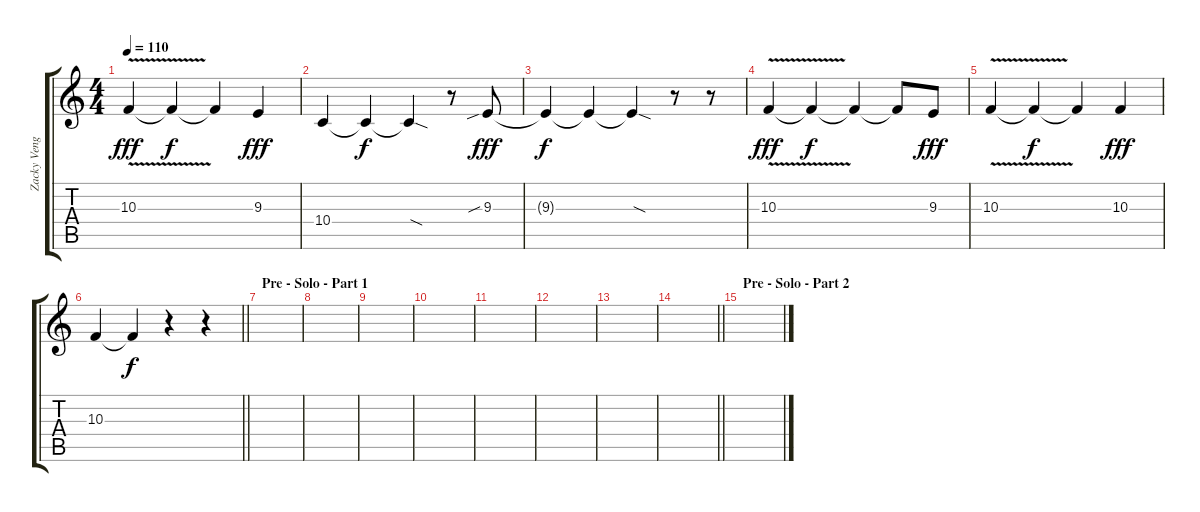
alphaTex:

\track ("Zacky Vengeance - Vocals" "Zacky Veng") {instrument fiddle}
\staff {score tabs}
\tuning (E4 B3 G3 D3 A2 D2) {hide}
\ts (4 4)
\tempo 110
\clef g2
\ks c
10.3{v}.4{dy fff} 10.3{t}.4{dy f} 10.3{t}.4 9.3.4{dy fff} |
10.4.4 10.4{t}.4{dy f} 10.4{sod t}.4 r.8 9.3{sib}.8{dy fff} |
9.3{t}.4{dy f} 9.3{t}.4 9.3{sod t}.4 r.8 r.8 |
10.3{v}.4{dy fff} 10.3{t}.4{dy f} 10.3{t}.4 10.3{t}.8 9.3.8{dy fff} |
10.3{v}.4 10.3{t}.4{dy f} 10.3{t}.4 10.3.4{dy fff} |
\barLineRight lightlight
10.3.4 10.3{t}.4{dy f} r.4 r.4 |
\section ("" "Pre - Solo - Part 1")
|
|
|
|
|
|
|
\barLineRight lightlight
|
\section ("" "Pre - Solo - Part 2")
